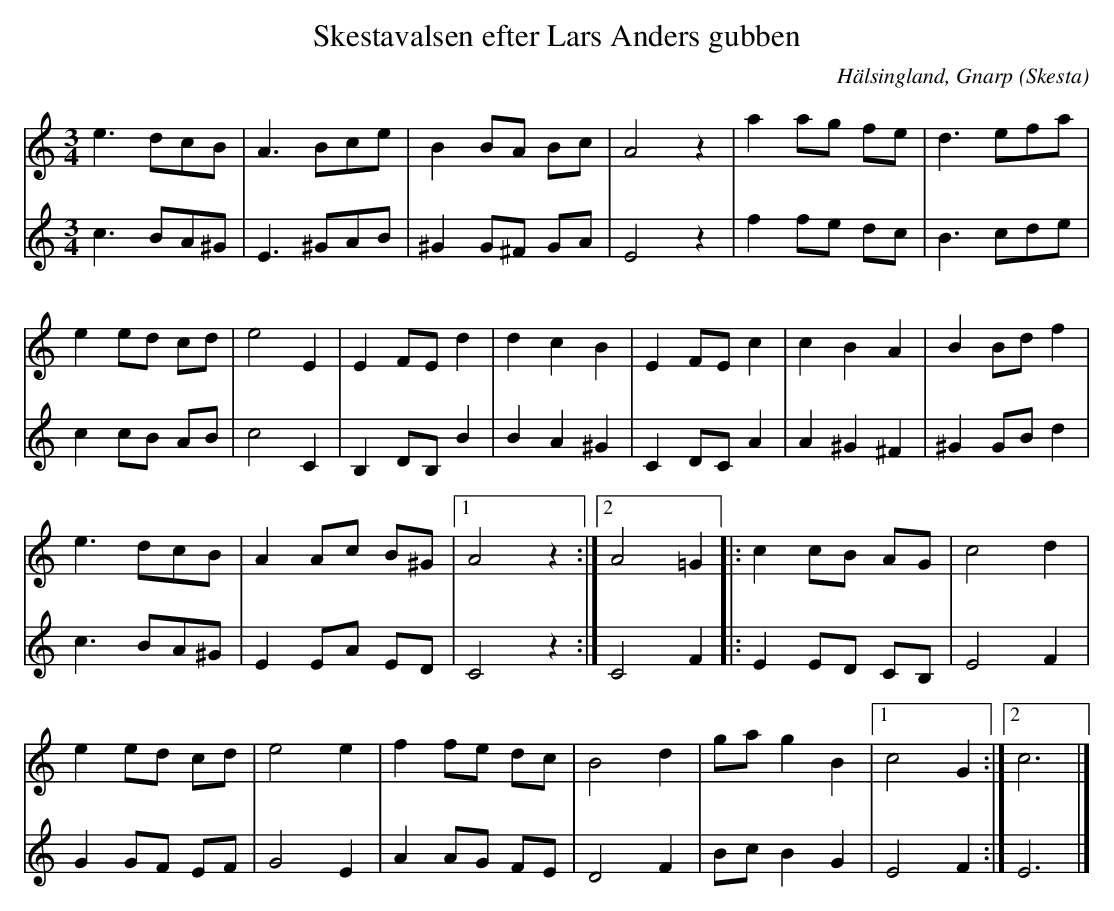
X:1
T: Skestavalsen efter Lars Anders gubben
O: Hälsingland, Gnarp (Skesta)
M: 3/4
L: 1/8
K: Am
V:1
e3 dcB | A3 Bce | B2 BA Bc | A4 z2 | a2 ag fe | d3 efa |
e2 ed cd | e4 E2 | E2 FE d2 | d2 c2 B2 | E2 FE c2 | c2 B2 A2 | B2 Bd f2 |
e3 dcB | A2 Ac B^G |1 A4 z2 :|2 A4 =G2 |: c2 cB AG | c4 d2 |
e2 ed cd | e4 e2 | f2 fe dc | B4 d2 | ga g2 B2 |1 c4 G2 :|2 c6 |]
V:2
c3 BA^G | E3 ^GAB | ^G2 G^F GA | E4 z2 | f2 fe dc | B3 cde |
c2 cB AB | c4 C2 | B,2 DB, B2 | B2 A2 ^G2 | C2 DC A2 | A2 ^G2 ^F2 | ^G2 GB d2 |
c3 BA^G | E2 EA ED |1 C4 z2 :|2 C4 F2 |: E2 ED CB, | E4 F2 |
G2 GF EF | G4 E2 | A2 AG FE | D4 F2 | Bc B2 G2 | E4 F2 :| E6 |]
